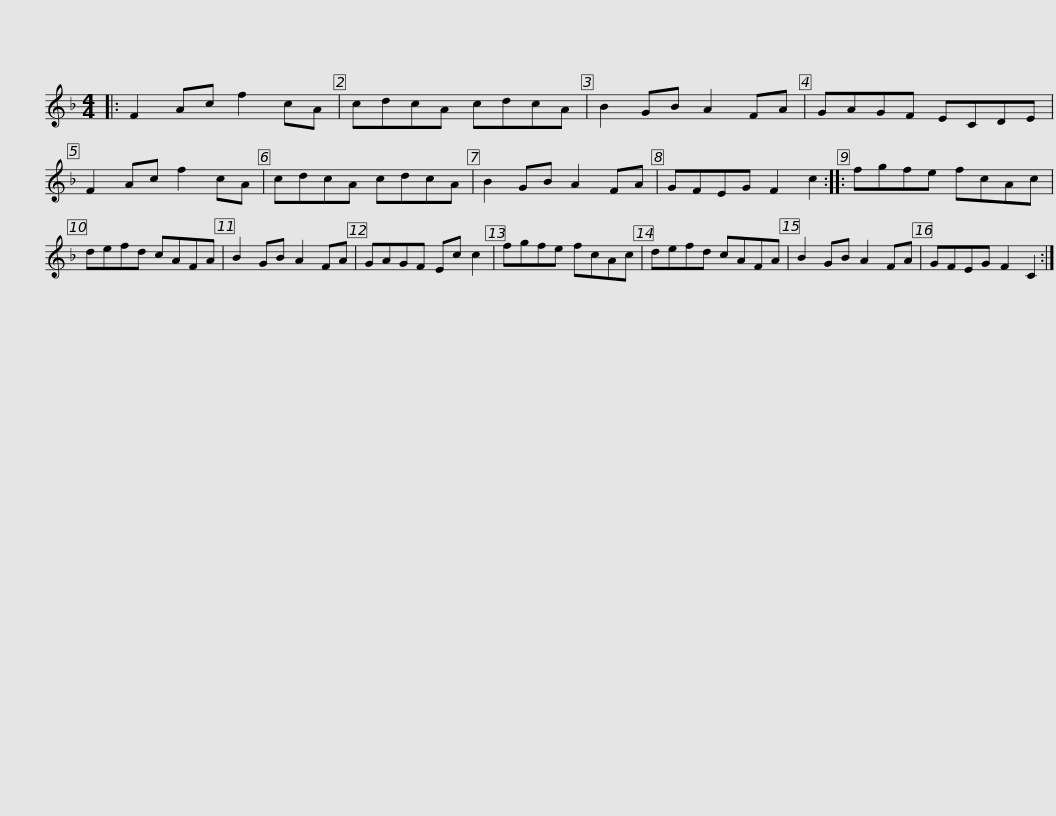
X:1
L:1/8
M:4/4
I:linebreak $
K:F
V:1 treble
V:1
|: F2 Ac f2 cA | cdcA cdcA | B2 GB A2 FA | GAGF ECDE | F2 Ac f2 cA | %5
 cdcA cdcA |$ B2 GB A2 FA | GFEG F2 c2 :: fgfe fcAc | defd cAFA | %10
 B2 GB A2 FA | GAGF Ec c2 |$ fgfe fcAc | defd cAFA | B2 GB A2 FA | %15
 GFEG F2 C2 :| %16
